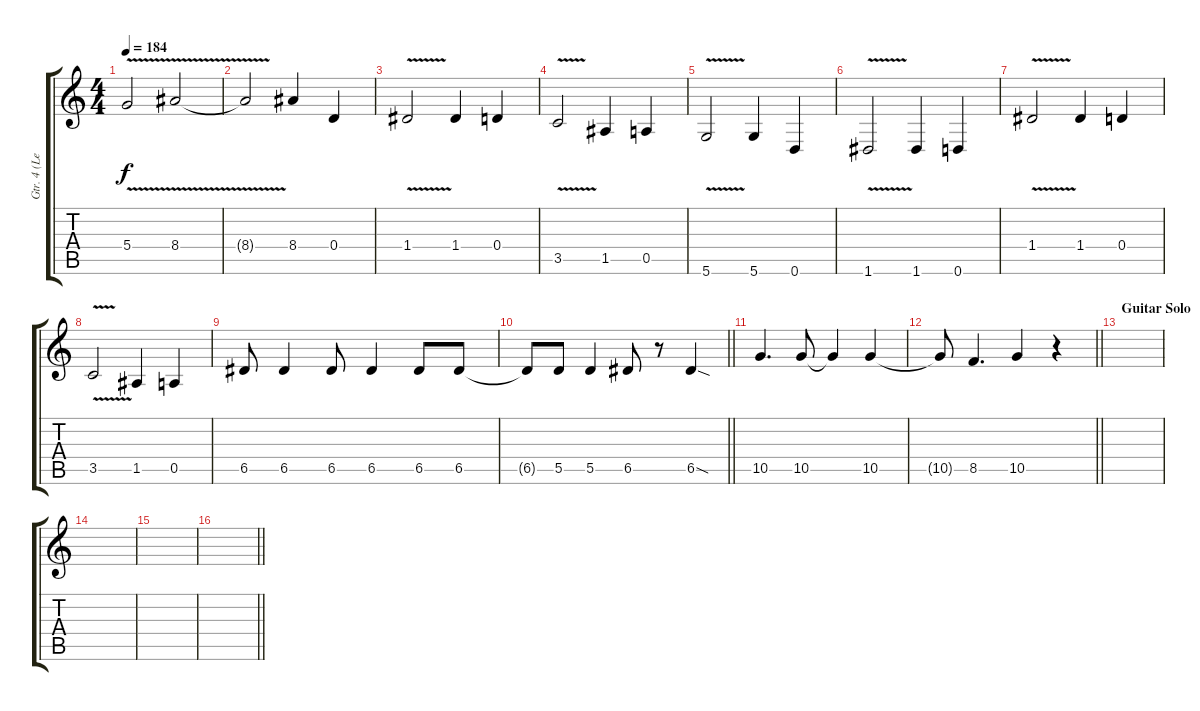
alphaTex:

\track ("Gtr. 4 (Lead)" "Gtr. 4 (Le") {instrument distortionguitar}
\staff {score tabs}
\tuning (E4 B3 G3 D3 A2 D2) {hide}
\ts (4 4)
\tempo 184
\clef g2
\ks c
5.4{v}.2{dy f} 8.4{v}.2 |
8.4{t}.2 8.4.4 0.4.4 |
1.4{v}.2 1.4.4 0.4.4 |
3.5{v}.2 1.5.4 0.5.4 |
5.6{v}.2 5.6.4 0.6.4 |
1.6{v}.2 1.6.4 0.6.4 |
1.4{v}.2 1.4.4 0.4.4 |
3.5{v}.2 1.5.4 0.5.4 |
6.5.8 6.5.4 6.5.8 6.5.4 6.5.8 6.5.8 |
\barLineRight lightlight
6.5{t}.8 5.5.8 5.5.4 6.5.8 r.8 6.5{sod}.4 |
10.5.4{d} 10.5.8 10.5{t}.4 10.5.4 |
\barLineRight lightlight
10.5{t}.8 8.5.4{d} 10.5.4 r.4 |
\section ("" "Guitar Solo")
|
|
|
\barLineRight lightlight
